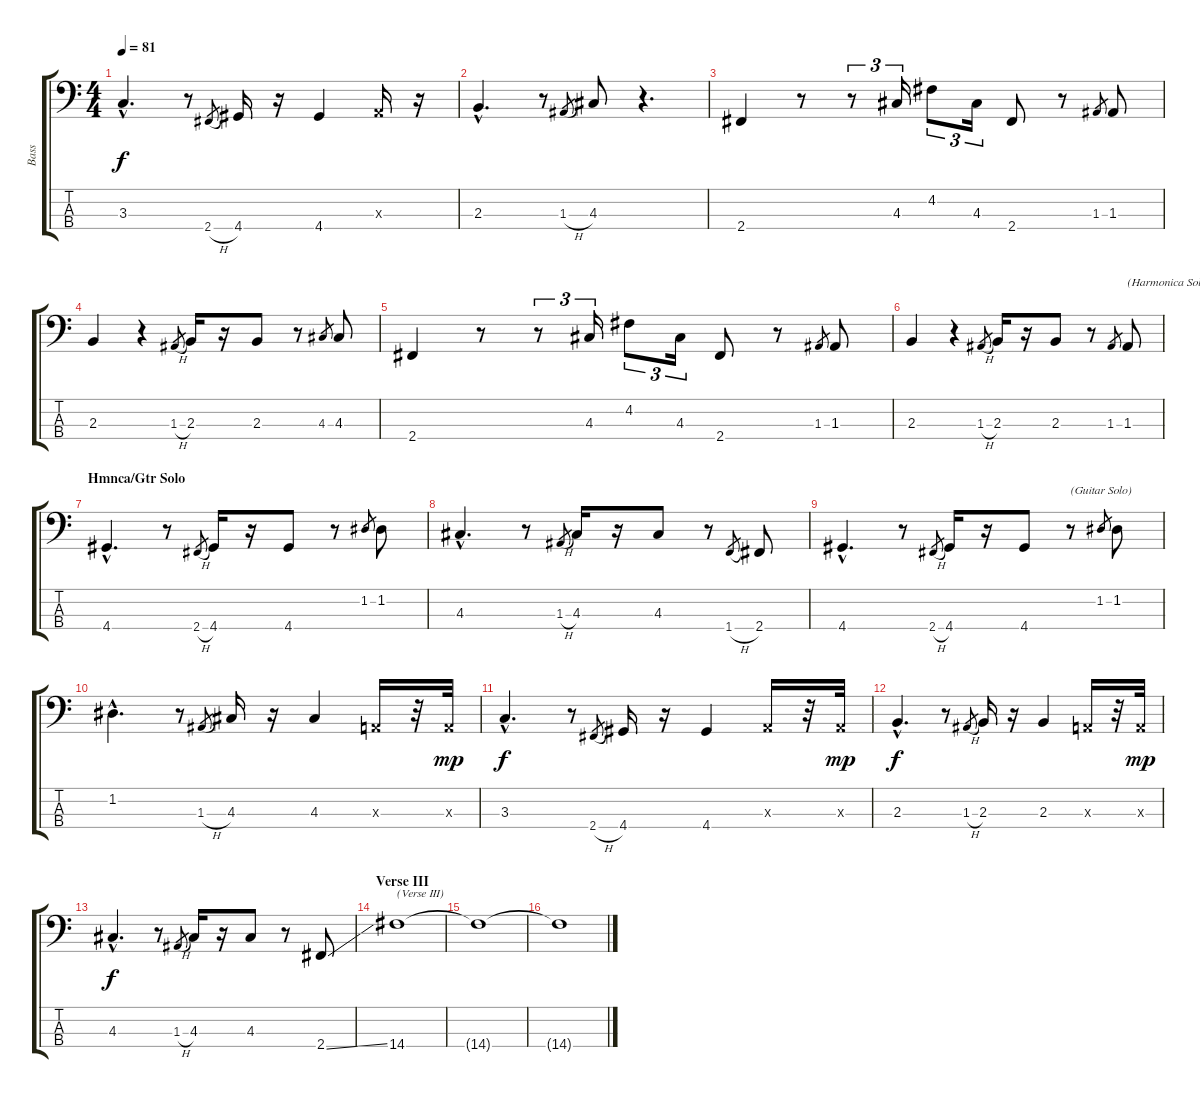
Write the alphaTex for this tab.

\track ("Bass" "Bass") {instrument electricbassfinger}
\staff {score tabs}
\tuning (G2 D2 A1 E1) {hide}
\ts (4 4)
\tempo 81
\clef f4
\ks c
3.3{hac}.4{d dy f} r.8 2.4{h}.8{gr} 4.4.16 r.16 4.4.4 0.3{x}.16 r.16 |
2.3{hac}.4{d} r.8 1.3{h}.8{gr} 4.3.8 r.4{d} |
2.4.4 r.8 r.8{tu (3 2)} 4.3.16{tu (3 2)} 4.2.8{tu (3 2)} 4.3.16{tu (3 2)} 2.4.8 r.8 1.3.8{gr} 1.3.8 |
2.3.4 r.4 1.3{h}.8{gr} 2.3.16 r.16 2.3.8 r.8 4.3.8{gr} 4.3.8 |
2.4.4 r.8 r.8{tu (3 2)} 4.3.16{tu (3 2)} 4.2.8{tu (3 2)} 4.3.16{tu (3 2)} 2.4.8 r.8 1.3.8{gr} 1.3.8 |
2.3.4 r.4 1.3{h}.8{gr} 2.3.16 r.16 2.3.8 r.8 1.3.8{gr} 1.3.8{txt "(Harmonica Solo)"} |
\section ("" "Hmnca/Gtr Solo")
4.4{hac}.4{d} r.8 2.4{h}.8{gr} 4.4.16 r.16 4.4.8 r.8 1.2.8{gr} 1.2.8 |
4.3{hac}.4{d} r.8 1.3{h}.8{gr} 4.3.16 r.16 4.3.8 r.8 1.4{h}.8{gr} 2.4.8 |
4.4{hac}.4{d} r.8 2.4{h}.8{gr} 4.4.16 r.16 4.4.8 r.8{txt "(Guitar Solo)"} 1.2.8{gr} 1.2.8 |
1.2{hac}.4{d} r.8 1.3{h}.8{gr} 4.3.16 r.16 4.3.4 0.3{x}.16 r.32 0.3{x}.32{dy mp} |
3.3{hac}.4{d dy f} r.8 2.4{h}.8{gr} 4.4.16 r.16 4.4.4 0.3{x}.16 r.32 0.3{x}.32{dy mp} |
2.3{hac}.4{d dy f} r.8 1.3{h}.8{gr} 2.3.16 r.16 2.3.4 0.3{x}.16 r.32 0.3{x}.32{dy mp} |
4.3{hac}.4{d dy f} r.8 1.3{h}.8{gr} 4.3.16 r.16 4.3.8 r.8 2.4{ss}.8 |
\section ("" "Verse III")
14.4.1{txt "(Verse III)"} |
14.4{t}.1 |
14.4{t}.1
